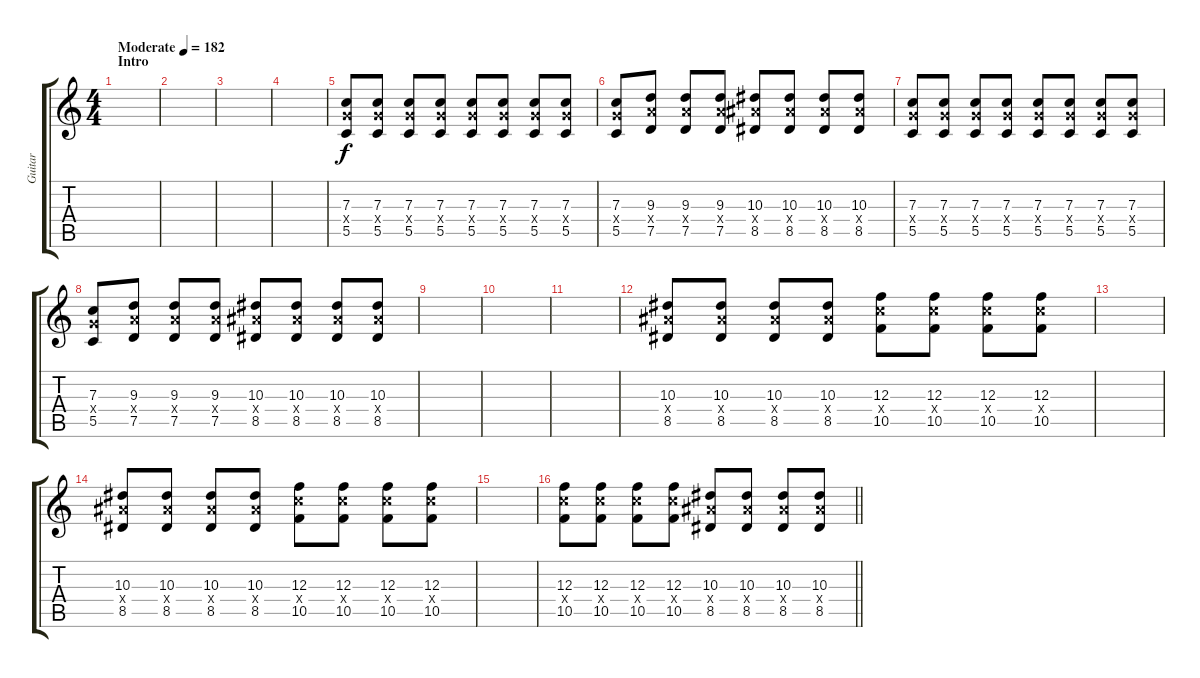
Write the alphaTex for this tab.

\track ("Guitar" "Guitar") {instrument distortionguitar}
\staff {score tabs}
\tuning (D4 A3 F3 C3 G2 C2) {hide}
\ts (4 4)
\section ("" "Intro")
\tempo (182 "Moderate")
\clef g2
\ks c
|
|
|
|
(7.3 7.4{x} 5.5).8 (7.3 7.4{x} 5.5).8 (7.3 7.4{x} 5.5).8 (7.3 7.4{x} 5.5).8 (7.3 7.4{x} 5.5).8 (7.3 7.4{x} 5.5).8 (7.3 7.4{x} 5.5).8 (7.3 7.4{x} 5.5).8 |
(7.3 7.4{x} 5.5).8 (9.3 9.4{x} 7.5).8 (9.3 9.4{x} 7.5).8 (9.3 9.4{x} 7.5).8 (10.3 10.4{x} 8.5).8 (10.3 10.4{x} 8.5).8 (10.3 10.4{x} 8.5).8 (10.3 10.4{x} 8.5).8 |
(7.3 7.4{x} 5.5).8 (7.3 7.4{x} 5.5).8 (7.3 7.4{x} 5.5).8 (7.3 7.4{x} 5.5).8 (7.3 7.4{x} 5.5).8 (7.3 7.4{x} 5.5).8 (7.3 7.4{x} 5.5).8 (7.3 7.4{x} 5.5).8 |
(7.3 7.4{x} 5.5).8 (9.3 9.4{x} 7.5).8 (9.3 9.4{x} 7.5).8 (9.3 9.4{x} 7.5).8 (10.3 10.4{x} 8.5).8 (10.3 10.4{x} 8.5).8 (10.3 10.4{x} 8.5).8 (10.3 10.4{x} 8.5).8 |
|
|
|
(10.3 10.4{x} 8.5).8 (10.3 10.4{x} 8.5).8 (10.3 10.4{x} 8.5).8 (10.3 10.4{x} 8.5).8 (12.3 12.4{x} 10.5).8 (12.3 12.4{x} 10.5).8 (12.3 12.4{x} 10.5).8 (12.3 12.4{x} 10.5).8 |
|
(10.3 10.4{x} 8.5).8 (10.3 10.4{x} 8.5).8 (10.3 10.4{x} 8.5).8 (10.3 10.4{x} 8.5).8 (12.3 12.4{x} 10.5).8 (12.3 12.4{x} 10.5).8 (12.3 12.4{x} 10.5).8 (12.3 12.4{x} 10.5).8 |
|
\barLineRight lightlight
(12.3 12.4{x} 10.5).8 (12.3 12.4{x} 10.5).8 (12.3 12.4{x} 10.5).8 (12.3 12.4{x} 10.5).8 (10.3 10.4{x} 8.5).8 (10.3 10.4{x} 8.5).8 (10.3 10.4{x} 8.5).8 (10.3 10.4{x} 8.5).8
